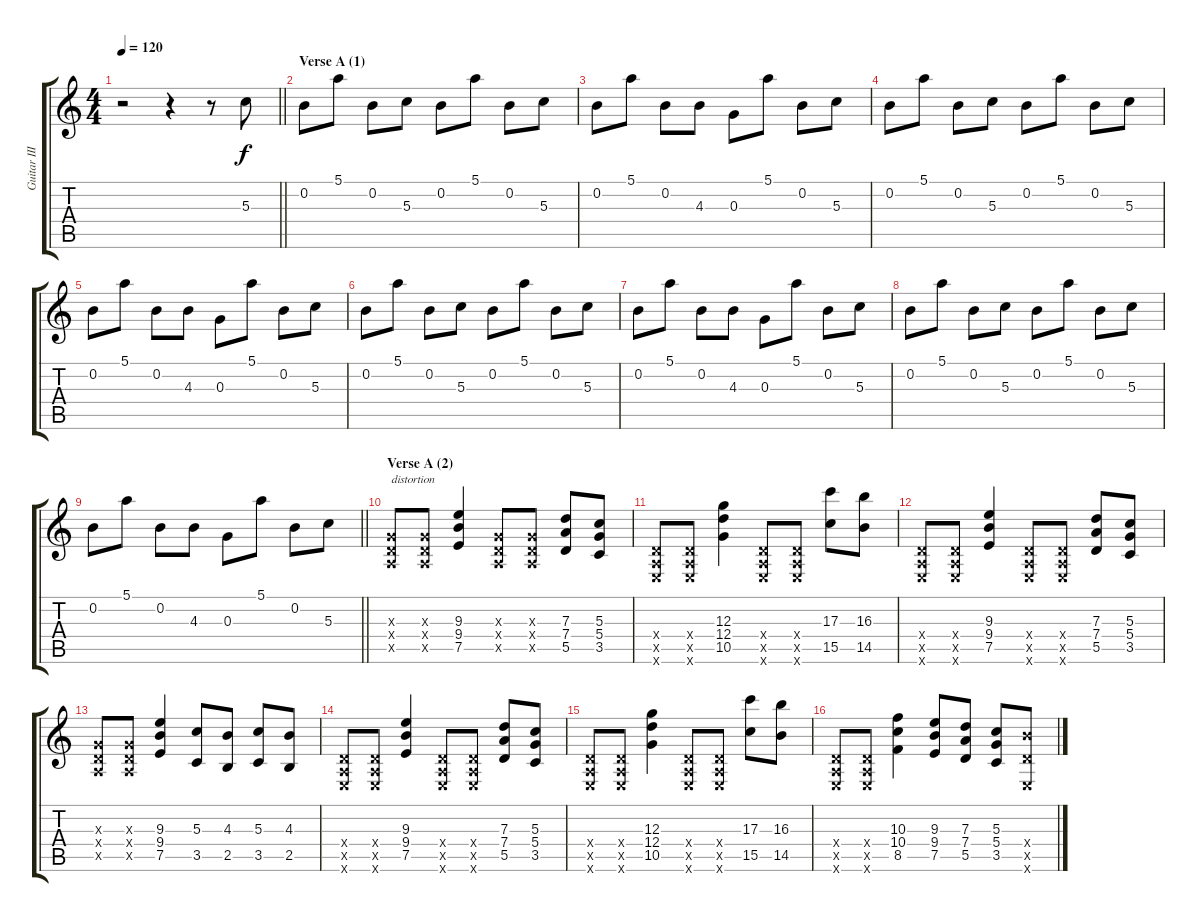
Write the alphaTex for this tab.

\track ("Guitar III (Jun)" "Guitar III") {instrument electricguitarjazz}
\staff {score tabs}
\tuning (E4 B3 G3 D3 A2 E2) {hide}
\ts (4 4)
\tempo 120
\clef g2
\barLineRight lightlight
\ks c
r.2{dy f instrument electricguitarjazz} r.4 r.8 5.3.8 |
\section ("" "Verse A (1)")
0.2.8 5.1.8 0.2.8 5.3.8 0.2.8 5.1.8 0.2.8 5.3.8 |
0.2.8 5.1.8 0.2.8 4.3.8 0.3.8 5.1.8 0.2.8 5.3.8 |
0.2.8 5.1.8 0.2.8 5.3.8 0.2.8 5.1.8 0.2.8 5.3.8 |
0.2.8 5.1.8 0.2.8 4.3.8 0.3.8 5.1.8 0.2.8 5.3.8 |
0.2.8 5.1.8 0.2.8 5.3.8 0.2.8 5.1.8 0.2.8 5.3.8 |
0.2.8 5.1.8 0.2.8 4.3.8 0.3.8 5.1.8 0.2.8 5.3.8 |
0.2.8 5.1.8 0.2.8 5.3.8 0.2.8 5.1.8 0.2.8 5.3.8 |
\barLineRight lightlight
0.2.8 5.1.8 0.2.8 4.3.8 0.3.8 5.1.8 0.2.8 5.3.8 |
\section ("" "Verse A (2)")
(0.3{x} 0.4{x} 0.5{x}).8{txt "distortion" instrument distortionguitar} (0.3{x} 0.4{x} 0.5{x}).8 (9.3 9.4 7.5).4 (0.3{x} 0.4{x} 0.5{x}).8 (0.3{x} 0.4{x} 0.5{x}).8 (7.3 7.4 5.5).8 (5.3 5.4 3.5).8 |
(0.4{x} 0.5{x} 0.6{x}).8 (0.4{x} 0.5{x} 0.6{x}).8 (12.3 12.4 10.5).4 (0.4{x} 0.5{x} 0.6{x}).8 (0.4{x} 0.5{x} 0.6{x}).8 (17.3 15.5).8 (16.3 14.5).8 |
(0.4{x} 0.5{x} 0.6{x}).8 (0.4{x} 0.5{x} 0.6{x}).8 (9.3 9.4 7.5).4 (0.4{x} 0.5{x} 0.6{x}).8 (0.4{x} 0.5{x} 0.6{x}).8 (7.3 7.4 5.5).8 (5.3 5.4 3.5).8 |
(0.3{x} 0.4{x} 0.5{x}).8 (0.3{x} 0.4{x} 0.5{x}).8 (9.3 9.4 7.5).4 (5.3 3.5).8 (4.3 2.5).8 (5.3 3.5).8 (4.3 2.5).8 |
(0.4{x} 0.5{x} 0.6{x}).8 (0.4{x} 0.5{x} 0.6{x}).8 (9.3 9.4 7.5).4 (0.4{x} 0.5{x} 0.6{x}).8 (0.4{x} 0.5{x} 0.6{x}).8 (7.3 7.4 5.5).8 (5.3 5.4 3.5).8 |
(0.4{x} 0.5{x} 0.6{x}).8 (0.4{x} 0.5{x} 0.6{x}).8 (12.3 12.4 10.5).4 (0.4{x} 0.5{x} 0.6{x}).8 (0.4{x} 0.5{x} 0.6{x}).8 (17.3 15.5).8 (16.3 14.5).8 |
(0.4{x} 0.5{x} 0.6{x}).8 (0.4{x} 0.5{x} 0.6{x}).8 (10.3 10.4 8.5).4 (9.3 9.4 7.5).8 (7.3 7.4 5.5).8 (5.3 5.4 3.5).8 (0.4{x} 14.5{x} 0.6{x}).8
